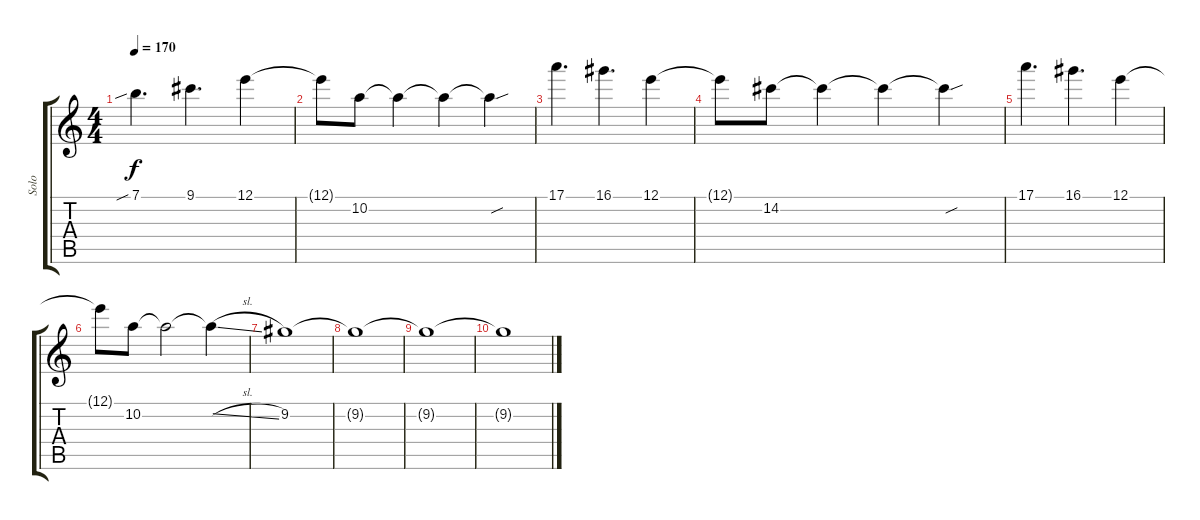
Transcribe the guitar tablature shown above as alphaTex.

\track ("Solo" "Solo") {instrument distortionguitar}
\staff {score tabs}
\tuning (E4 B3 G3 D3 A2 D2) {hide}
\ts (4 4)
\tempo 170
\clef g2
\ks c
7.1{sib}.4{d dy f} 9.1.4{d} 12.1.4 |
12.1{t}.8 10.2.8 10.2{t}.4 10.2{t}.4 10.2{sou t}.4 |
17.1.4{d} 16.1.4{d} 12.1.4 |
12.1{t}.8 14.2.8 14.2{t}.4 14.2{t}.4 14.2{sou t}.4 |
17.1.4{d} 16.1.4{d} 12.1.4 |
12.1{t}.8 10.2.8 10.2{t}.2 10.2{sl t}.4 |
9.2.1{volume 0} |
9.2{t}.1 |
9.2{t}.1 |
9.2{t}.1
